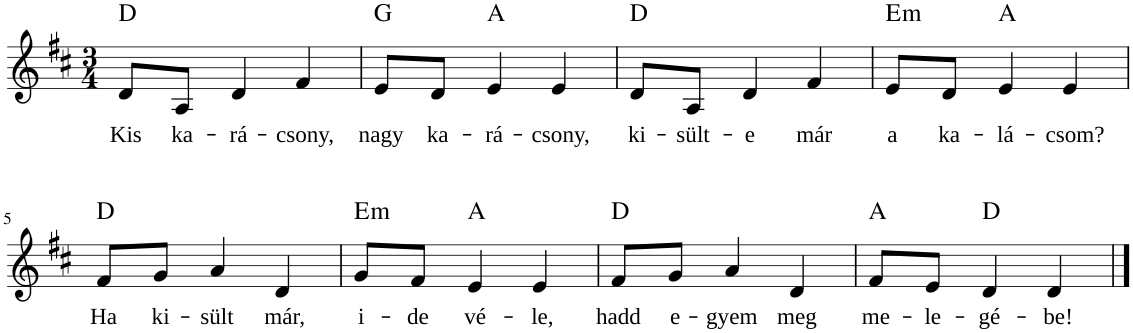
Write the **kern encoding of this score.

**kern	**text	**harte
*part1	*part1	*part1
*staff1	*staff1	*
*I"Voice	*	*
*clefG2	*	*
*k[f#c#]	*	*
*M3/4	*	*
=1	=1	=1
!	!LO:LY:b	!
8d/L	Kis	D:maj
!	!LO:LY:b	!
8A/J	ka-	.
!	!LO:LY:b	!
4d/	-rá-	.
!	!LO:LY:b	!
4f#/	-csony,	.
=2	=2	=2
!	!LO:LY:b	!
8e/L	nagy	G:maj
!	!LO:LY:b	!
8d/J	ka-	.
!	!LO:LY:b	!
4e/	-rá-	A:maj
!	!LO:LY:b	!
4e/	-csony,	.
=3	=3	=3
!	!LO:LY:b	!
8d/L	ki-	D:maj
!	!LO:LY:b	!
8A/J	-sült-	.
!	!LO:LY:b	!
4d/	-e	.
!	!LO:LY:b	!
4f#/	már	.
=4	=4	=4
!	!LO:LY:b	!LO:H:kt=m
8e/L	a	E:min
!	!LO:LY:b	!
8d/J	ka-	.
!	!LO:LY:b	!
4e/	-lá-	A:maj
!	!LO:LY:b	!
4e/	-csom?	.
!!LO:LB:g=z
=5	=5	=5
!	!LO:LY:b	!
8f#/L	Ha	D:maj
!	!LO:LY:b	!
8g/J	ki-	.
!	!LO:LY:b	!
4a/	-sült	.
!	!LO:LY:b	!
4d/	már,	.
=6	=6	=6
!	!LO:LY:b	!LO:H:kt=m
8g/L	i-	E:min
!	!LO:LY:b	!
8f#/J	-de	.
!	!LO:LY:b	!
4e/	vé-	A:maj
!	!LO:LY:b	!
4e/	-le,	.
=7	=7	=7
!	!LO:LY:b	!
8f#/L	hadd	D:maj
!	!LO:LY:b	!
8g/J	e-	.
!	!LO:LY:b	!
4a/	-gyem	.
!	!LO:LY:b	!
4d/	meg	.
=8	=8	=8
!	!LO:LY:b	!
8f#/L	me-	A:maj
!	!LO:LY:b	!
8e/J	-le-	.
!	!LO:LY:b	!
4d/	-gé-	D:maj
!	!LO:LY:b	!
4d/	-be!	.
==	==	==
*-	*-	*-
